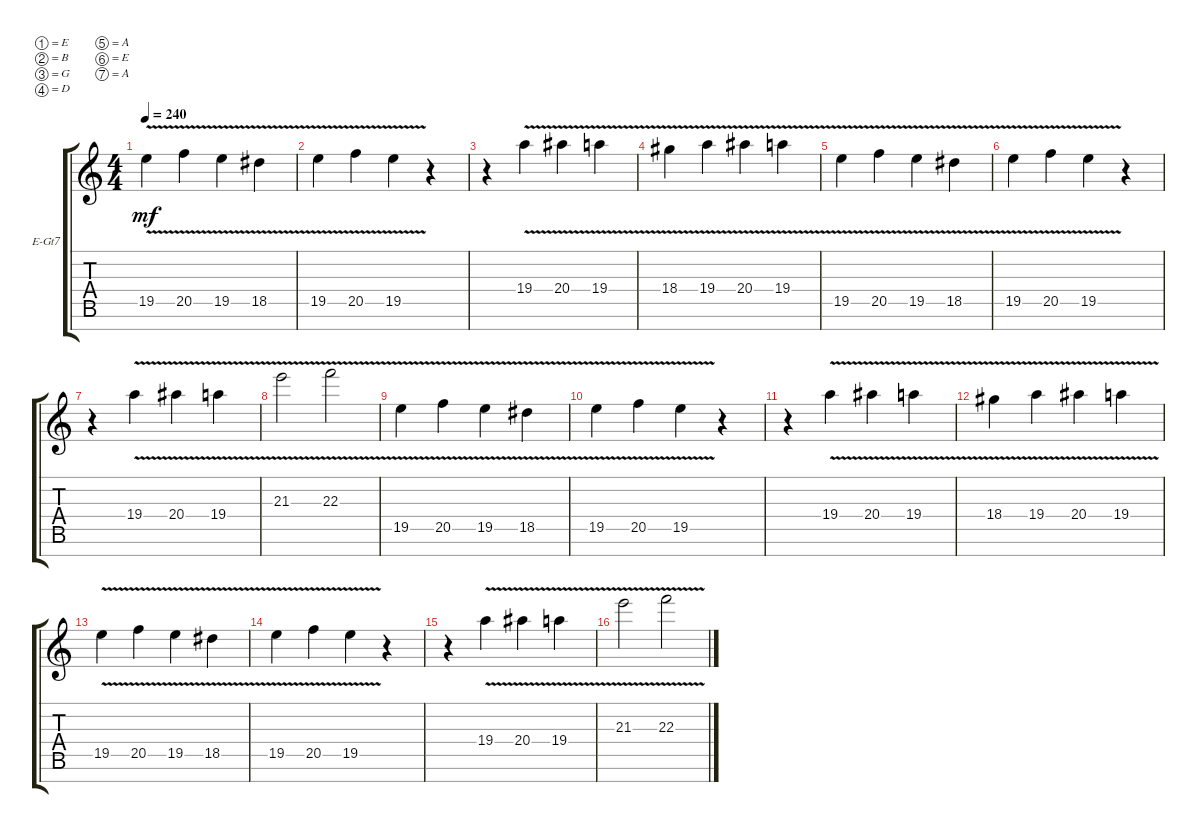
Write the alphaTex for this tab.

\defaultSystemsLayout 4
\bracketExtendMode groupsimilarinstruments
\firstSystemTrackNameOrientation horizontal
\otherSystemsTrackNameOrientation horizontal
\track ("Electric Guitar" "E-Gt7") {instrument distortionguitar}
\staff {score tabs}
\tuning (E4 B3 G3 D3 A2 E2 A1)
\ts (4 4)
\tempo 240
\clef g2
\scale
0.487395
\ks c
19.5{v}.4{dy mf instrument distortionguitar} 20.5{v}.4 19.5{v}.4 18.5{v}.4 |
\scale
0.256303 19.5{v}.4 20.5{v}.4 19.5{v}.4 r.4 |
\scale
0.256303 r.4 19.4{v}.4 20.4{v}.4 19.4{v}.4 |
\scale
0.333333 18.4{v}.4 19.4{v}.4 20.4{v}.4 19.4{v}.4 |
\scale
0.333333 19.5{v}.4 20.5{v}.4 19.5{v}.4 18.5{v}.4 |
\scale
0.333333 19.5{v}.4 20.5{v}.4 19.5{v}.4 r.4 |
\scale
0.333333 r.4 19.4{v}.4 20.4{v}.4 19.4{v}.4 |
\scale
0.333333 21.3{v}.2 22.3{v}.2 |
\scale
0.333333 19.5{v}.4 20.5{v}.4 19.5{v}.4 18.5{v}.4 |
\scale
0.333333 19.5{v}.4 20.5{v}.4 19.5{v}.4 r.4 |
\scale
0.333333 r.4 19.4{v}.4 20.4{v}.4 19.4{v}.4 |
\scale
0.333333 18.4{v}.4 19.4{v}.4 20.4{v}.4 19.4{v}.4 |
\scale
0.333333 19.5{v}.4 20.5{v}.4 19.5{v}.4 18.5{v}.4 |
\scale
0.333333 19.5{v}.4 20.5{v}.4 19.5{v}.4 r.4 |
\scale
0.333333 r.4 19.4{v}.4 20.4{v}.4 19.4{v}.4 |
\scale
0.333333 21.3{v}.2 22.3{v}.2
